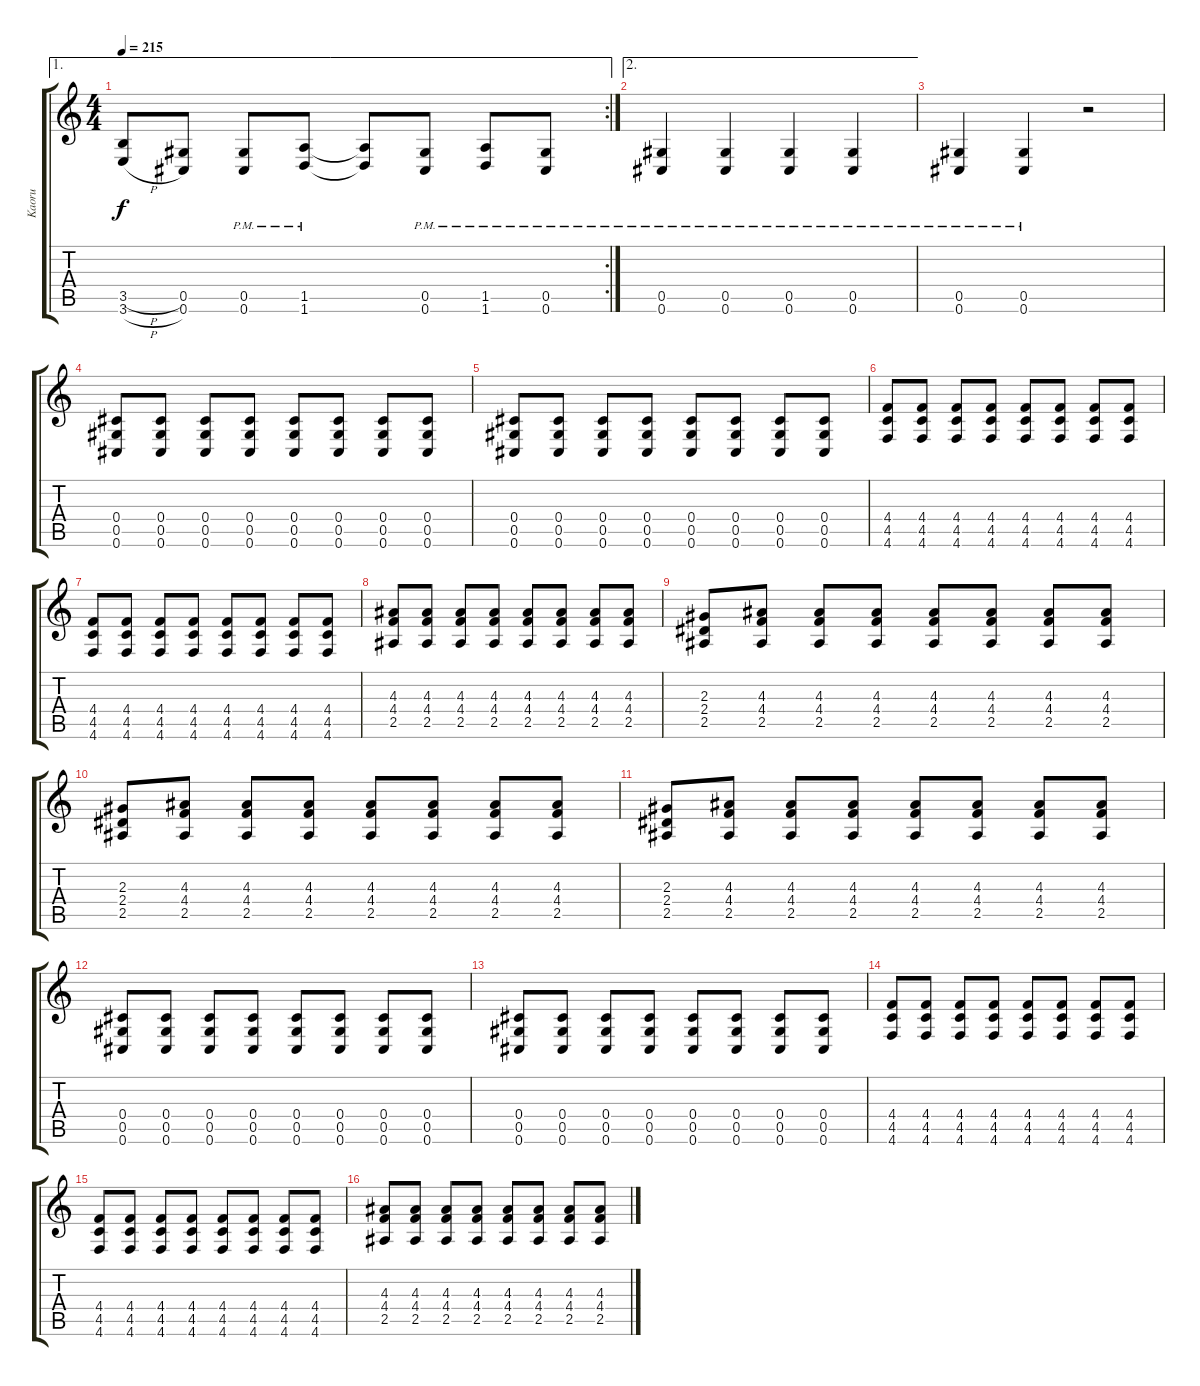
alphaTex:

\track ("Kaoru" "Kaoru") {instrument distortionguitar}
\staff {score tabs}
\tuning (Eb4 Bb3 Gb3 Db3 Ab2 Db2) {hide}
\ae 1
\rc 2
\ts (4 4)
\tempo 215
\clef g2
\ks aminor
(3.5{h} 3.6{h}).8{dy f} (0.5 0.6).8 (0.5{pm} 0.6{pm}).8 (1.5{pm} 1.6{pm}).8 (1.5{t} 1.6{t}).8 (0.5{pm} 0.6{pm}).8 (1.5{pm} 1.6{pm}).8 (0.5{pm} 0.6{pm}).8 |
\ae 2
(0.5{pm} 0.6{pm}).4 (0.5{pm} 0.6{pm}).4 (0.5{pm} 0.6{pm}).4 (0.5{pm} 0.6{pm}).4 |
(0.5{pm} 0.6{pm}).4 (0.5{pm} 0.6{pm}).4 r.2 |
(0.4 0.5 0.6).8 (0.4 0.5 0.6).8 (0.4 0.5 0.6).8 (0.4 0.5 0.6).8 (0.4 0.5 0.6).8 (0.4 0.5 0.6).8 (0.4 0.5 0.6).8 (0.4 0.5 0.6).8 |
(0.4 0.5 0.6).8 (0.4 0.5 0.6).8 (0.4 0.5 0.6).8 (0.4 0.5 0.6).8 (0.4 0.5 0.6).8 (0.4 0.5 0.6).8 (0.4 0.5 0.6).8 (0.4 0.5 0.6).8 |
(4.4 4.5 4.6).8 (4.4 4.5 4.6).8 (4.4 4.5 4.6).8 (4.4 4.5 4.6).8 (4.4 4.5 4.6).8 (4.4 4.5 4.6).8 (4.4 4.5 4.6).8 (4.4 4.5 4.6).8 |
(4.4 4.5 4.6).8 (4.4 4.5 4.6).8 (4.4 4.5 4.6).8 (4.4 4.5 4.6).8 (4.4 4.5 4.6).8 (4.4 4.5 4.6).8 (4.4 4.5 4.6).8 (4.4 4.5 4.6).8 |
(4.3 4.4 2.5).8 (4.3 4.4 2.5).8 (4.3 4.4 2.5).8 (4.3 4.4 2.5).8 (4.3 4.4 2.5).8 (4.3 4.4 2.5).8 (4.3 4.4 2.5).8 (4.3 4.4 2.5).8 |
(2.3 2.4 2.5).8 (4.3 4.4 2.5).8 (4.3 4.4 2.5).8 (4.3 4.4 2.5).8 (4.3 4.4 2.5).8 (4.3 4.4 2.5).8 (4.3 4.4 2.5).8 (4.3 4.4 2.5).8 |
(2.3 2.4 2.5).8 (4.3 4.4 2.5).8 (4.3 4.4 2.5).8 (4.3 4.4 2.5).8 (4.3 4.4 2.5).8 (4.3 4.4 2.5).8 (4.3 4.4 2.5).8 (4.3 4.4 2.5).8 |
(2.3 2.4 2.5).8 (4.3 4.4 2.5).8 (4.3 4.4 2.5).8 (4.3 4.4 2.5).8 (4.3 4.4 2.5).8 (4.3 4.4 2.5).8 (4.3 4.4 2.5).8 (4.3 4.4 2.5).8 |
(0.4 0.5 0.6).8 (0.4 0.5 0.6).8 (0.4 0.5 0.6).8 (0.4 0.5 0.6).8 (0.4 0.5 0.6).8 (0.4 0.5 0.6).8 (0.4 0.5 0.6).8 (0.4 0.5 0.6).8 |
(0.4 0.5 0.6).8 (0.4 0.5 0.6).8 (0.4 0.5 0.6).8 (0.4 0.5 0.6).8 (0.4 0.5 0.6).8 (0.4 0.5 0.6).8 (0.4 0.5 0.6).8 (0.4 0.5 0.6).8 |
(4.4 4.5 4.6).8 (4.4 4.5 4.6).8 (4.4 4.5 4.6).8 (4.4 4.5 4.6).8 (4.4 4.5 4.6).8 (4.4 4.5 4.6).8 (4.4 4.5 4.6).8 (4.4 4.5 4.6).8 |
(4.4 4.5 4.6).8 (4.4 4.5 4.6).8 (4.4 4.5 4.6).8 (4.4 4.5 4.6).8 (4.4 4.5 4.6).8 (4.4 4.5 4.6).8 (4.4 4.5 4.6).8 (4.4 4.5 4.6).8 |
(4.3 4.4 2.5).8 (4.3 4.4 2.5).8 (4.3 4.4 2.5).8 (4.3 4.4 2.5).8 (4.3 4.4 2.5).8 (4.3 4.4 2.5).8 (4.3 4.4 2.5).8 (4.3 4.4 2.5).8
